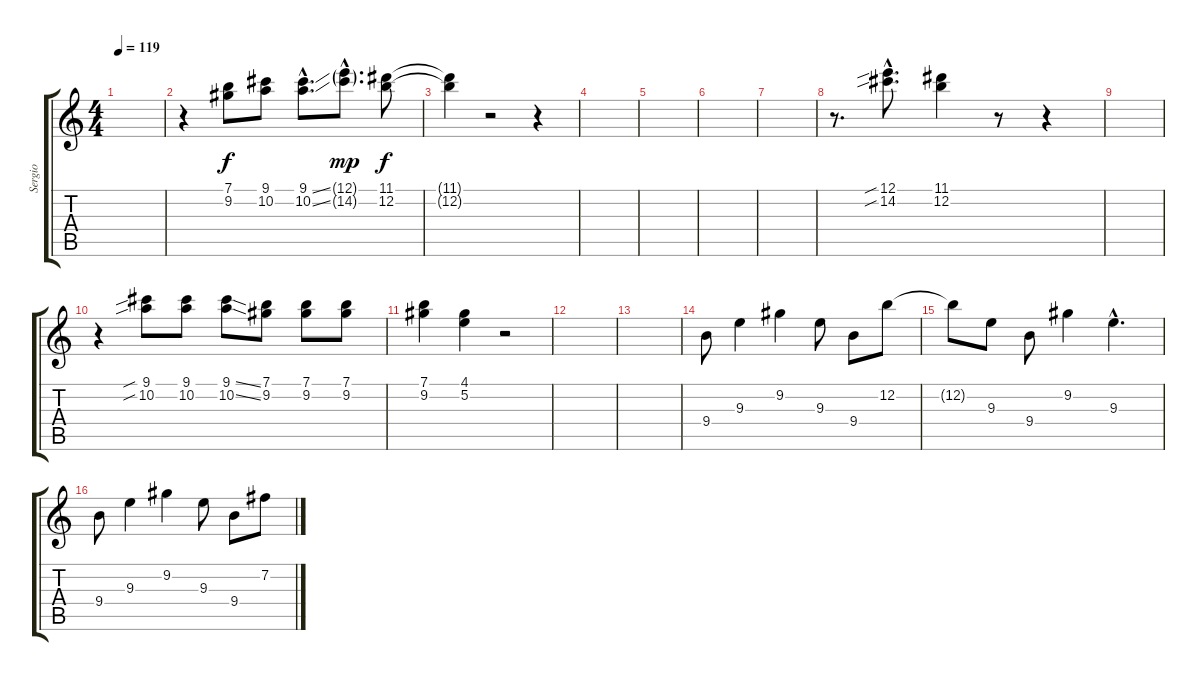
\track ("Sergio" "Sergio") {instrument acousticguitarnylon}
\staff {score tabs}
\tuning (E4 B3 G3 D3 A2 E2) {hide}
\ts (4 4)
\tempo 119
\clef g2
\ks c
|
r.4 (7.1 9.2).8 (9.1 10.2).8 (9.1{ss hac} 10.2{ss hac}).8{d} (12.1{g hac} 14.2{g hac}).8{d dy mp} (11.1 12.2).8{dy f} |
(11.1{t} 12.2{t}).4 r.2 r.4 |
|
|
|
|
r.8{d} (12.1{sib hac} 14.2{sib hac}).8{d} (11.1 12.2).4 r.8 r.4 |
|
r.4 (9.1{sib} 10.2{sib}).8 (9.1 10.2).8 (9.1{ss} 10.2{ss}).8 (7.1 9.2).8 (7.1 9.2).8 (7.1 9.2).8 |
(7.1 9.2).4 (4.1 5.2).4 r.2 |
|
|
9.4.8 9.3.4 9.2.4 9.3.8 9.4.8 12.2.8 |
12.2{t}.8 9.3.8 9.4.8 9.2.4 9.3{hac}.4{d} |
9.4.8 9.3.4 9.2.4 9.3.8 9.4.8 7.2.8
